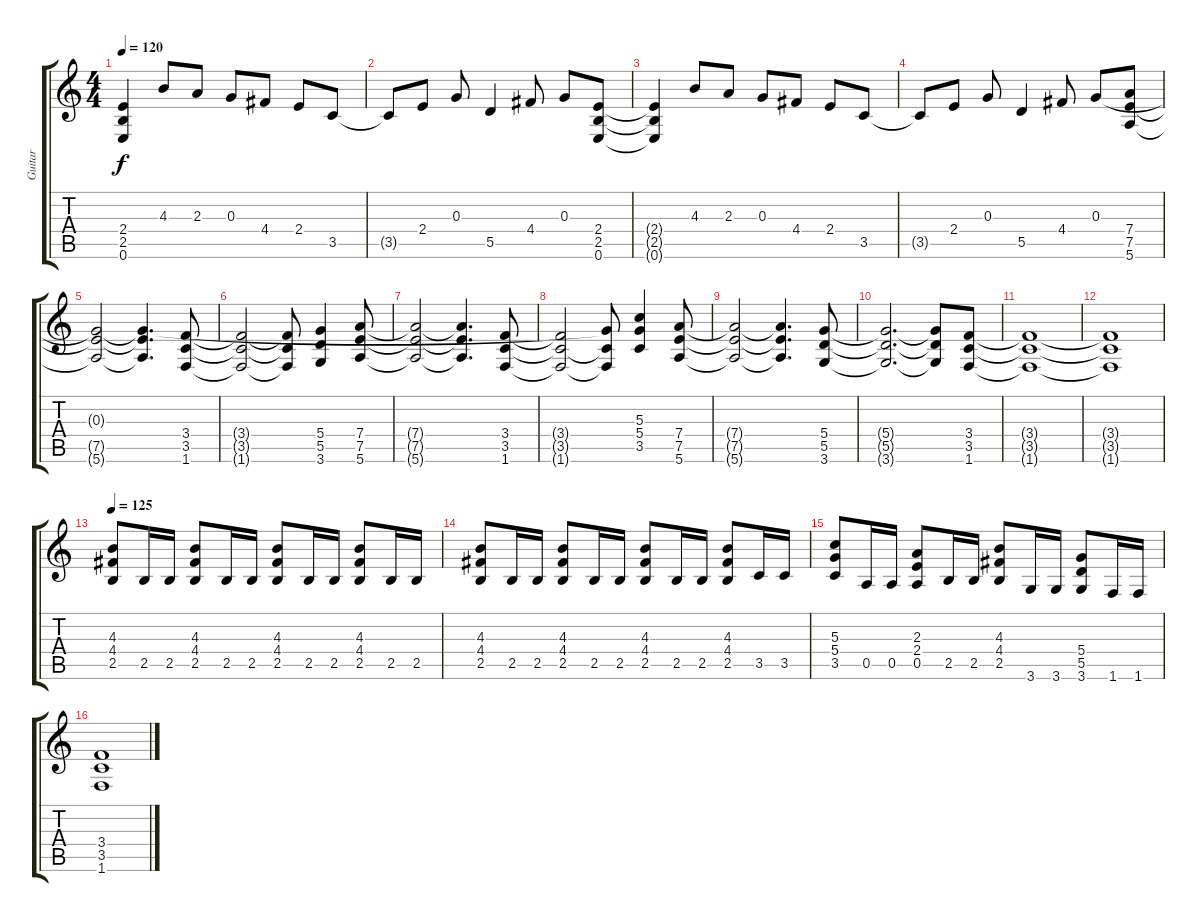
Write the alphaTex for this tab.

\track ("Guitar" "Guitar") {instrument overdrivenguitar}
\staff {score tabs}
\tuning (E4 B3 G3 D3 A2 E2) {hide}
\ts (4 4)
\tempo 120
\clef g2
\ks c
(2.4{t} 2.5{t} 0.6{t}).4{dy f} 4.3.8 2.3.8 0.3.8 4.4.8 2.4.8 3.5.8 |
3.5{t}.8 2.4.8 0.3.8 5.5.4 4.4.8 0.3.8 (2.4 2.5 0.6).8 |
(2.4{t} 2.5{t} 0.6{t}).4 4.3.8 2.3.8 0.3.8 4.4.8 2.4.8 3.5.8 |
3.5{t}.8 2.4.8 0.3.8 5.5.4 4.4.8 0.3.8 (7.4 7.5 5.6).8 |
(0.3{t} 7.5{t} 5.6{t}).2 (0.3{t} 7.5{t} 5.6{t}).4{d} (3.4 3.5 1.6).8 |
(3.4{t} 3.5{t} 1.6{t}).2 (3.4{t} 3.5{t} 1.6{t}).8 (5.4 5.5 3.6).4 (7.4 7.5 5.6).8 |
(7.4{t} 7.5{t} 5.6{t}).2 (7.4{t} 7.5{t} 5.6{t}).4{d} (3.4 3.5 1.6).8 |
(3.4{t} 3.5{t} 1.6{t}).2 (0.3{t} 3.5{t} 1.6{t}).8 (5.3 5.4 3.5).4 (7.4 7.5 5.6).8 |
(7.4{t} 7.5{t} 5.6{t}).2 (7.4{t} 7.5{t} 5.6{t}).4{d} (5.4 5.5 3.6).8 |
(5.4{t} 5.5{t} 3.6{t}).2{d} (5.4{t} 5.5{t} 3.6{t}).8 (3.4 3.5 1.6).8 |
(3.4{t} 3.5{t} 1.6{t}).1 |
(3.4{t} 3.5{t} 1.6{t}).1 |
\tempo 125
(4.3 4.4 2.5).8 2.5.16 2.5.16 (4.3 4.4 2.5).8 2.5.16 2.5.16 (4.3 4.4 2.5).8 2.5.16 2.5.16 (4.3 4.4 2.5).8 2.5.16 2.5.16 |
(4.3 4.4 2.5).8 2.5.16 2.5.16 (4.3 4.4 2.5).8 2.5.16 2.5.16 (4.3 4.4 2.5).8 2.5.16 2.5.16 (4.3 4.4 2.5).8 3.5.16 3.5.16 |
(5.3 5.4 3.5).8 0.5.16 0.5.16 (2.3 2.4 0.5).8 2.5.16 2.5.16 (4.3 4.4 2.5).8 3.6.16 3.6.16 (5.4 5.5 3.6).8 1.6.16 1.6.16 |
(3.4 3.5 1.6).1
